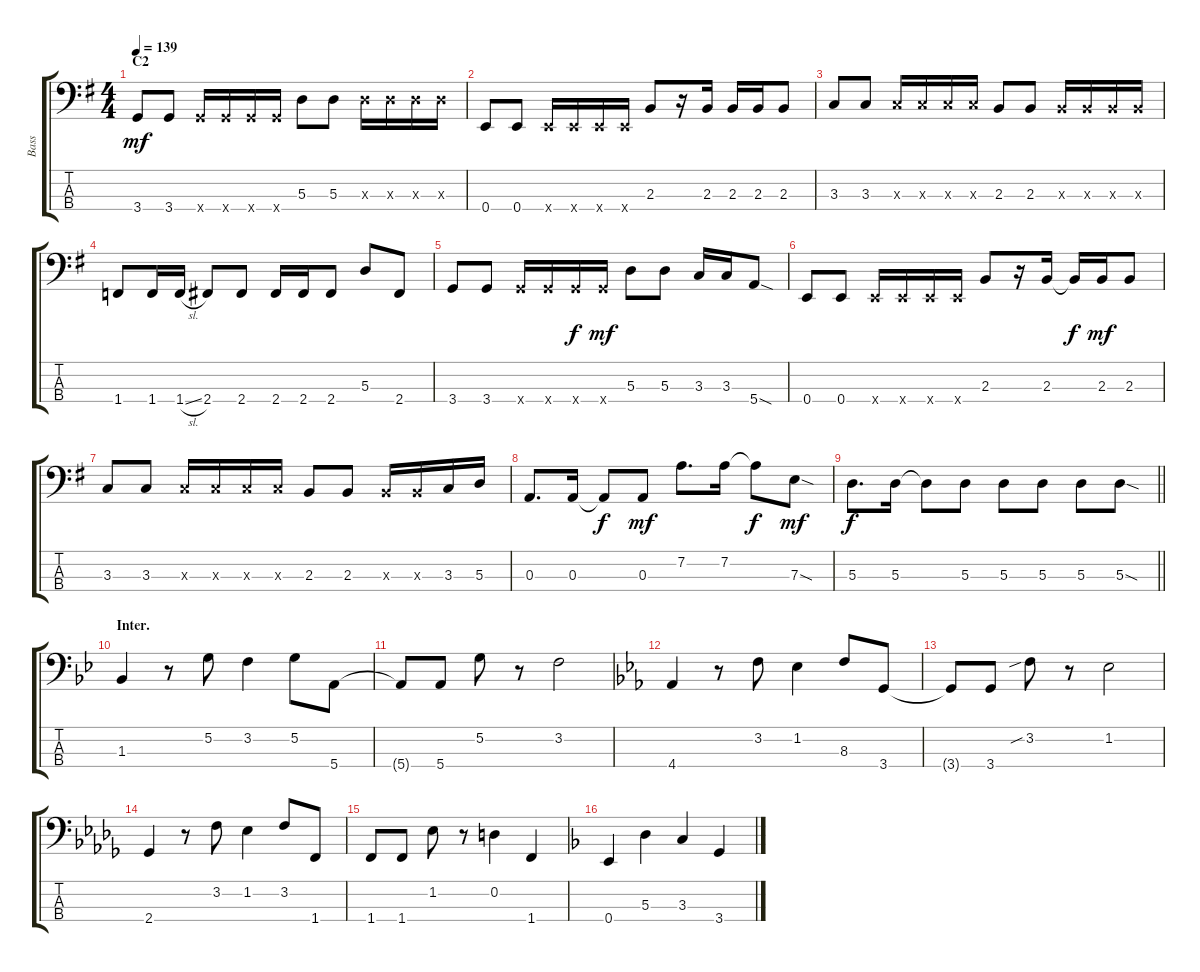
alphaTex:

\track ("Bass" "Bass") {instrument electricbasspick}
\staff {score tabs}
\tuning (G2 D2 A1 E1) {hide}
\ts (4 4)
\section ("" "C2")
\tempo 139
\clef f4
\ks g
3.4.8{dy mf} 3.4.8 3.4{x}.16 3.4{x}.16 3.4{x}.16 3.4{x}.16 5.3.8 5.3.8 5.3{x}.16 5.3{x}.16 5.3{x}.16 5.3{x}.16 |
0.4.8 0.4.8 0.4{x}.16 0.4{x}.16 0.4{x}.16 0.4{x}.16 2.3.8 r.16 2.3.16 2.3.16 2.3.16 2.3.8 |
3.3.8 3.3.8 3.3{x}.16 3.3{x}.16 3.3{x}.16 3.3{x}.16 2.3.8 2.3.8 2.3{x}.16 2.3{x}.16 2.3{x}.16 2.3{x}.16 |
1.4.8 1.4.16 1.4{sl}.16 2.4.8 2.4.8 2.4.16 2.4.16 2.4.8 5.3.8 2.4.8 |
3.4.8 3.4.8 3.4{x}.16 3.4{x}.16 3.4{x}.16{dy f} 3.4{x}.16{dy mf} 5.3.8 5.3.8 3.3.16 3.3.16 5.4{sod}.8 |
0.4.8 0.4.8 0.4{x}.16 0.4{x}.16 0.4{x}.16 0.4{x}.16 2.3.8 r.16 2.3.16 2.3{t}.16{dy f} 2.3.16{dy mf} 2.3.8 |
3.3.8 3.3.8 3.3{x}.16 3.3{x}.16 3.3{x}.16 3.3{x}.16 2.3.8 2.3.8 2.3{x}.16 2.3{x}.16 3.3.16 5.3.16 |
0.3.8{d} 0.3.16 0.3{t}.8{dy f} 0.3.8{dy mf} 7.2.8{d} 7.2.16 7.2{t}.8{dy f} 7.3{sod}.8{dy mf} |
\barLineRight lightlight
5.3.8{d dy f} 5.3.16 5.3{t}.8 5.3.8 5.3.8 5.3.8 5.3.8 5.3{sod}.8 |
\section ("" "Inter.")
\ks bb
1.3.4 r.8 5.2.8 3.2.4 5.2.8 5.4.8 |
5.4{t}.8 5.4.8 5.2.8 r.8 3.2.2 |
\ks eb
4.4.4 r.8 3.2.8 1.2.4 8.3.8 3.4.8 |
3.4{t}.8 3.4.8 3.2{sib}.8 r.8 1.2.2 |
\ks db
2.4.4 r.8 3.2.8 1.2.4 3.2.8 1.4.8 |
1.4.8 1.4.8 1.2.8 r.8 0.2.4 1.4.4 |
\ks f
0.4.4 5.3.4 3.3.4 3.4.4
